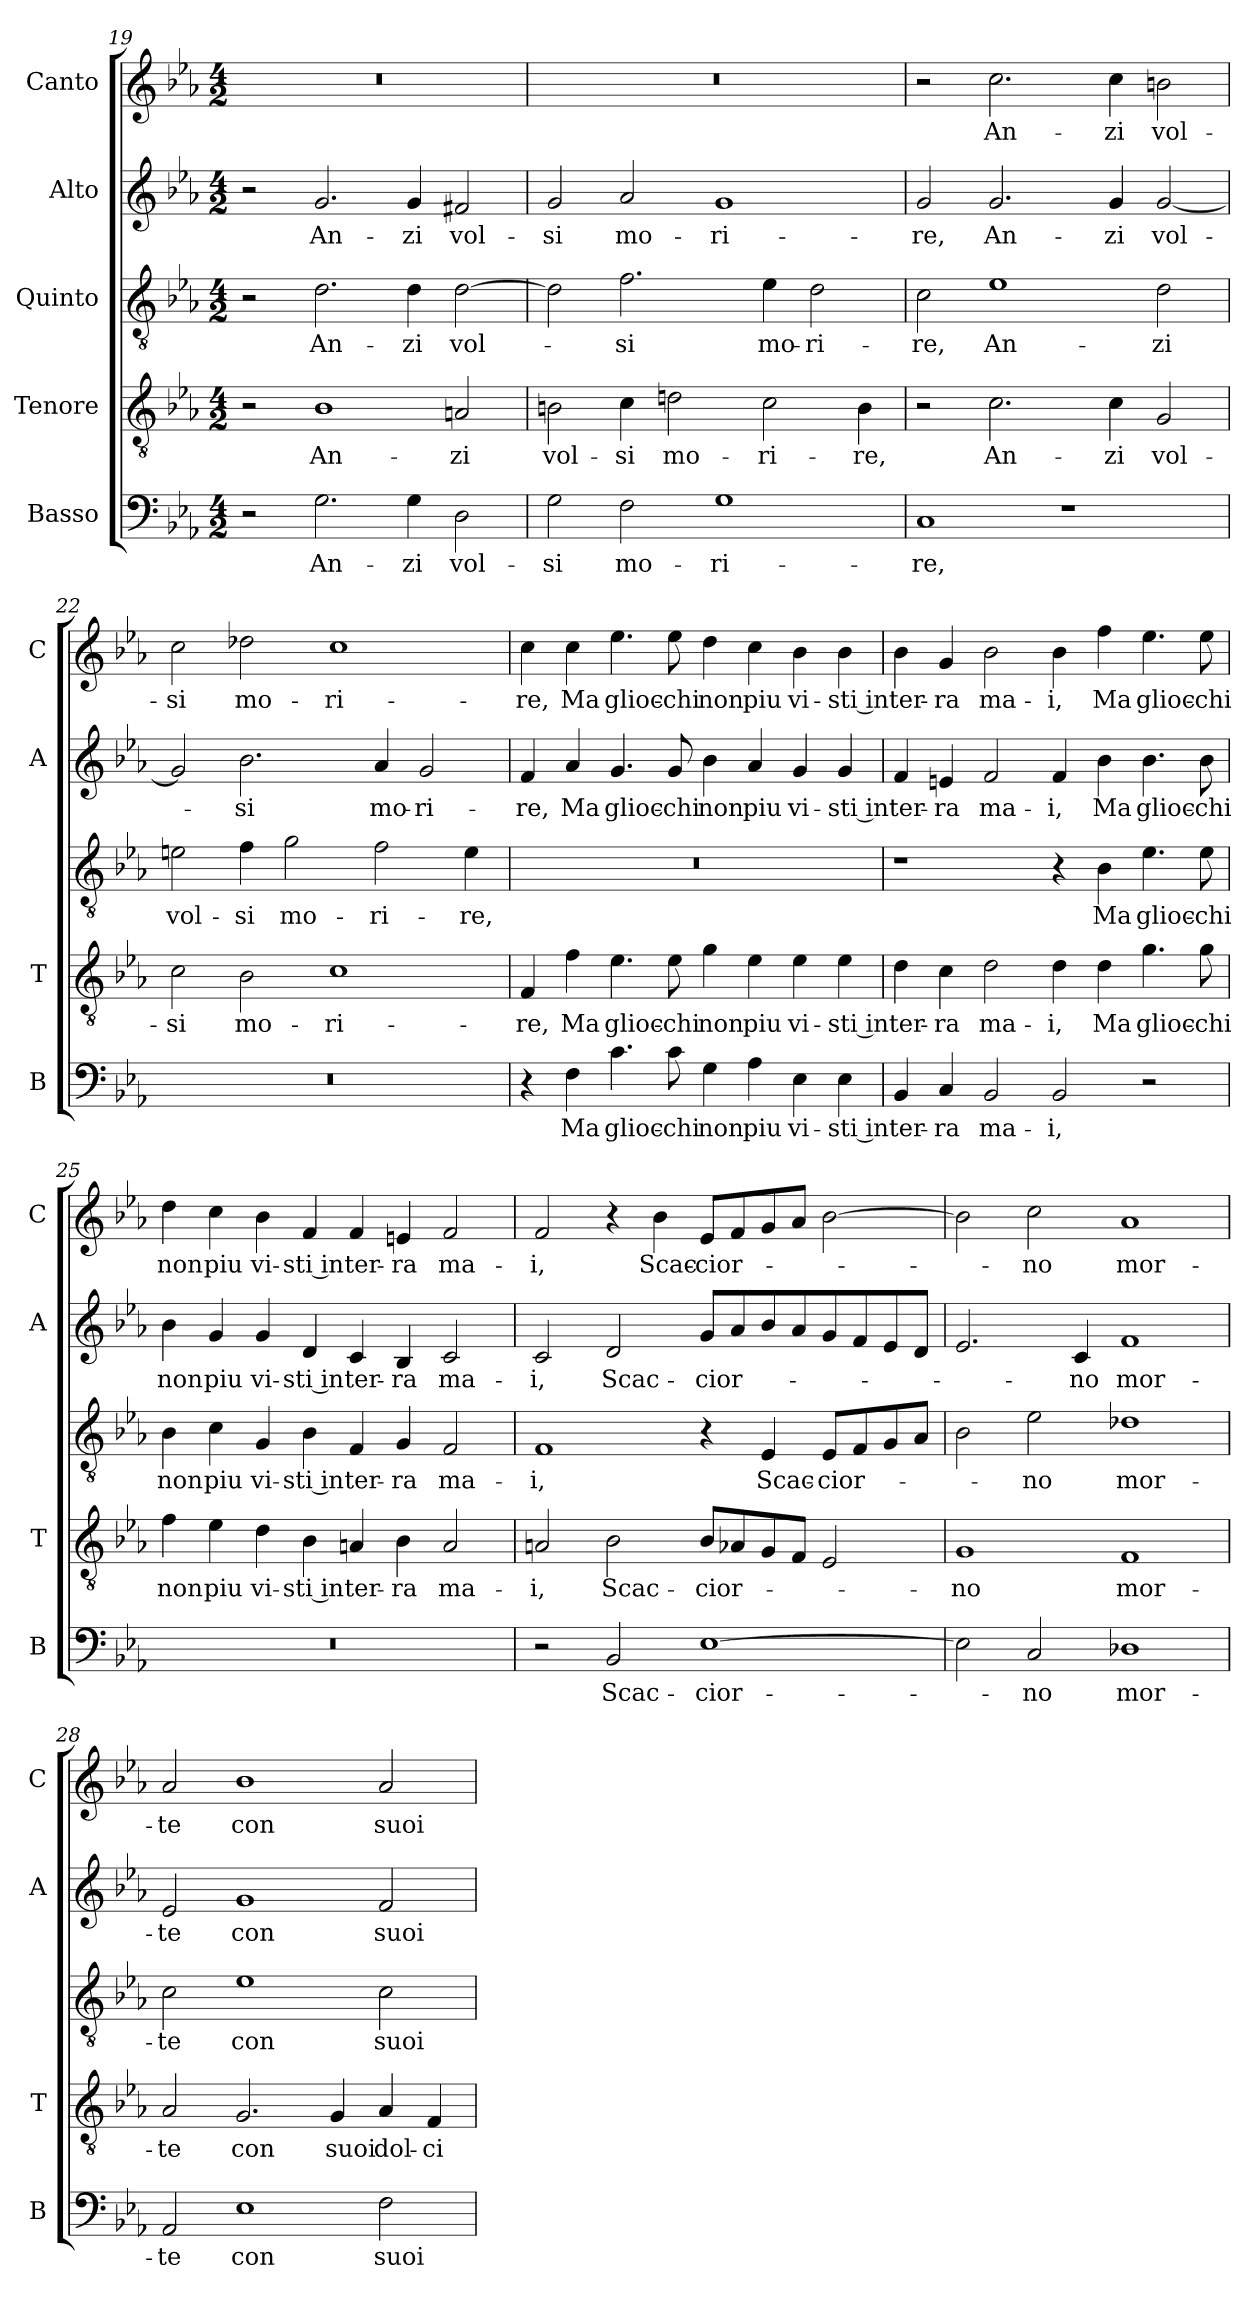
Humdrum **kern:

**kern	**text	**kern	**text	**kern	**text	**kern	**text	**kern	**text
*part5	*part5	*part4	*part4	*part3	*part3	*part2	*part2	*part1	*part1
*staff5	*staff5	*staff4	*staff4	*staff3	*staff3	*staff2	*staff2	*staff1	*staff1
*I"Basso	*	*I"Tenore	*	*I"Quinto	*	*I"Alto	*	*I"Canto	*
*I'B	*	*I'T	*	*	*	*I'A	*	*I'C	*
*clefF4	*	*clefGv2	*	*clefGv2	*	*clefG2	*	*clefG2	*
*k[b-e-a-]	*	*k[b-e-a-]	*	*k[b-e-a-]	*	*k[b-e-a-]	*	*k[b-e-a-]	*
*E-:	*	*E-:	*	*E-:	*	*E-:	*	*E-:	*
*M4/2	*	*M4/2	*	*M4/2	*	*M4/2	*	*M4/2	*
=19	=19	=19	=19	=19	=19	=19	=19	=19	=19
2r	.	2r	.	2r	.	2r	.	0r	.
!	!LO:LY:b	!	!LO:LY:b	!	!LO:LY:b	!	!LO:LY:b	!	!
2.G\	An-	1B-	An-	2.d\	An-	2.g/	An-	.	.
!	!LO:LY:b	!	!	!	!LO:LY:b	!	!LO:LY:b	!	!
4G\	-zi	.	.	4d\	-zi	4g/	-zi	.	.
!	!LO:LY:b	!	!LO:LY:b	!	!LO:LY:b	!	!LO:LY:b	!	!
2D\	vol-	2An/	-zi	[2d\	vol-	2f#X/	vol-	.	.
=20	=20	=20	=20	=20	=20	=20	=20	=20	=20
!	!LO:LY:b	!	!LO:LY:b	!	!	!	!LO:LY:b	!	!
2G\	-si	2Bn\	vol-	2d\]	.	2g/	-si	0r	.
!	!LO:LY:b	!	!LO:LY:b	!	!LO:LY:b	!	!LO:LY:b	!	!
2F\	mo-	4c\	-si	2.f\	-si	2a-/	mo-	.	.
!	!	!	!LO:LY:b	!	!	!	!	!	!
.	.	2dni\	mo-	.	.	.	.	.	.
!	!LO:LY:b	!	!	!	!	!	!LO:LY:b	!	!
1G	-ri-	.	.	.	.	1g	-ri-	.	.
!	!	!	!LO:LY:b	!	!LO:LY:b	!	!	!	!
.	.	2c\	-ri-	4e-\	mo-	.	.	.	.
!	!	!	!	!	!LO:LY:b	!	!	!	!
.	.	.	.	2d\	-ri-	.	.	.	.
!	!	!	!LO:LY:b	!	!	!	!	!	!
.	.	4B\	-re,	.	.	.	.	.	.
=21	=21	=21	=21	=21	=21	=21	=21	=21	=21
!	!LO:LY:b	!	!	!	!LO:LY:b	!	!LO:LY:b	!	!
1C	-re,	2r	.	2c\	-re,	2g/	-re,	2r	.
!	!	!	!LO:LY:b	!	!LO:LY:b	!	!LO:LY:b	!	!LO:LY:b
.	.	2.c\	An-	1e-	An-	2.g/	An-	2.cc\	An-
1r	.	.	.	.	.	.	.	.	.
!	!	!	!LO:LY:b	!	!	!	!LO:LY:b	!	!LO:LY:b
.	.	4c\	-zi	.	.	4g/	-zi	4cc\	-zi
!	!	!	!LO:LY:b	!	!LO:LY:b	!	!LO:LY:b	!	!LO:LY:b
.	.	2G/	vol-	2d\	-zi	[2g/	vol-	2bn\	vol-
=22	=22	=22	=22	=22	=22	=22	=22	=22	=22
!	!	!	!LO:LY:b	!	!LO:LY:b	!	!	!	!LO:LY:b
0r	.	2c\	-si	2en\	vol-	2g/]	.	2cc\	-si
!	!	!	!LO:LY:b	!	!LO:LY:b	!	!LO:LY:b	!	!LO:LY:b
.	.	2B-\	mo-	4f\	-si	2.b-\	-si	2dd-X\	mo-
!	!	!	!	!	!LO:LY:b	!	!	!	!
.	.	.	.	2g\	mo-	.	.	.	.
!	!	!	!LO:LY:b	!	!	!	!	!	!LO:LY:b
.	.	1c	-ri-	.	.	.	.	1cc	-ri-
!	!	!	!	!	!LO:LY:b	!	!LO:LY:b	!	!
.	.	.	.	2f\	-ri-	4a-/	mo-	.	.
!	!	!	!	!	!	!	!LO:LY:b	!	!
.	.	.	.	.	.	2g/	-ri-	.	.
!	!	!	!	!	!LO:LY:b	!	!	!	!
.	.	.	.	4e\	-re,	.	.	.	.
!!LO:LB:g=z
=23	=23	=23	=23	=23	=23	=23	=23	=23	=23
!	!	!	!LO:LY:b	!	!	!	!LO:LY:b	!	!LO:LY:b
4r	.	4F/	-re,	0r	.	4f/	-re,	4cc\	-re,
!	!LO:LY:b	!	!LO:LY:b	!	!	!	!LO:LY:b	!	!LO:LY:b
4F\	Ma	4f\	Ma	.	.	4a-/	Ma	4cc\	Ma
!	!LO:LY:b	!	!LO:LY:b	!	!	!	!LO:LY:b	!	!LO:LY:b
4.c\	glioc-	4.e-\	glioc-	.	.	4.g/	glioc-	4.ee-\	glioc-
!	!LO:LY:b	!	!LO:LY:b	!	!	!	!LO:LY:b	!	!LO:LY:b
8c\	-chi	8e-\	-chi	.	.	8g/	-chi	8ee-\	-chi
!	!LO:LY:b	!	!LO:LY:b	!	!	!	!LO:LY:b	!	!LO:LY:b
4G\	non	4g\	non	.	.	4b-\	non	4dd\	non
!	!LO:LY:b	!	!LO:LY:b	!	!	!	!LO:LY:b	!	!LO:LY:b
4A-\	piu	4e-\	piu	.	.	4a-/	piu	4cc\	piu
!	!LO:LY:b	!	!LO:LY:b	!	!	!	!LO:LY:b	!	!LO:LY:b
4E-\	vi-	4e-\	vi-	.	.	4g/	vi-	4b-\	vi-
!	!LO:LY:b	!	!LO:LY:b	!	!	!	!LO:LY:b	!	!LO:LY:b
4E-\	-sti in	4e-\	-sti in	.	.	4g/	-sti in	4b-\	-sti in
=24	=24	=24	=24	=24	=24	=24	=24	=24	=24
!	!LO:LY:b	!	!LO:LY:b	!	!	!	!LO:LY:b	!	!LO:LY:b
4BB-/	ter-	4d\	ter-	1r	.	4f/	ter-	4b-\	ter-
!	!LO:LY:b	!	!LO:LY:b	!	!	!	!LO:LY:b	!	!LO:LY:b
4C/	-ra	4c\	-ra	.	.	4en/	-ra	4g/	-ra
!	!LO:LY:b	!	!LO:LY:b	!	!	!	!LO:LY:b	!	!LO:LY:b
2BB-/	ma-	2d\	ma-	.	.	2f/	ma-	2b-\	ma-
!	!LO:LY:b	!	!LO:LY:b	!	!	!	!LO:LY:b	!	!LO:LY:b
2BB-/	-i,	4d\	-i,	4r	.	4f/	-i,	4b-\	-i,
!	!	!	!LO:LY:b	!	!LO:LY:b	!	!LO:LY:b	!	!LO:LY:b
.	.	4d\	Ma	4B-\	Ma	4b-\	Ma	4ff\	Ma
!	!	!	!LO:LY:b	!	!LO:LY:b	!	!LO:LY:b	!	!LO:LY:b
2r	.	4.g\	glioc-	4.e-\	glioc-	4.b-\	glioc-	4.ee-\	glioc-
!	!	!	!LO:LY:b	!	!LO:LY:b	!	!LO:LY:b	!	!LO:LY:b
.	.	8g\	-chi	8e-\	-chi	8b-\	-chi	8ee-\	-chi
=25	=25	=25	=25	=25	=25	=25	=25	=25	=25
!	!	!	!LO:LY:b	!	!LO:LY:b	!	!LO:LY:b	!	!LO:LY:b
0r	.	4f\	non	4B-\	non	4b-\	non	4dd\	non
!	!	!	!LO:LY:b	!	!LO:LY:b	!	!LO:LY:b	!	!LO:LY:b
.	.	4e-\	piu	4c\	piu	4g/	piu	4cc\	piu
!	!	!	!LO:LY:b	!	!LO:LY:b	!	!LO:LY:b	!	!LO:LY:b
.	.	4d\	vi-	4G/	vi-	4g/	vi-	4b-\	vi-
!	!	!	!LO:LY:b	!	!LO:LY:b	!	!LO:LY:b	!	!LO:LY:b
.	.	4B-\	-sti in	4B-\	-sti in	4d/	-sti in	4f/	-sti in
!	!	!	!LO:LY:b	!	!LO:LY:b	!	!LO:LY:b	!	!LO:LY:b
.	.	4An/	ter-	4F/	ter-	4c/	ter-	4f/	ter-
!	!	!	!LO:LY:b	!	!LO:LY:b	!	!LO:LY:b	!	!LO:LY:b
.	.	4B-\	-ra	4G/	-ra	4B-/	-ra	4en/	-ra
!	!	!	!LO:LY:b	!	!LO:LY:b	!	!LO:LY:b	!	!LO:LY:b
.	.	2A/	ma-	2F/	ma-	2c/	ma-	2f/	ma-
!!LO:LB:g=z
=26	=26	=26	=26	=26	=26	=26	=26	=26	=26
!	!	!	!LO:LY:b	!	!LO:LY:b	!	!LO:LY:b	!	!LO:LY:b
2r	.	2An/	-i,	1F	-i,	2c/	-i,	2f/	-i,
!	!LO:LY:b	!	!LO:LY:b	!	!	!	!LO:LY:b	!	!
2BB-/	Scac-	2B-\	Scac-	.	.	2d/	Scac-	4r	.
!	!	!	!	!	!	!	!	!	!LO:LY:b
.	.	.	.	.	.	.	.	4b-\	Scac-
!	!LO:LY:b	!	!LO:LY:b	!	!	!	!LO:LY:b	!	!LO:LY:b
[1E-	-cior-	8B-/L	-cior-	4r	.	8g/L	-cior-	8e-/L	-cior-
.	.	8A-X/	.	.	.	8a-/	.	8f/	.
!	!	!	!	!	!LO:LY:b	!	!	!	!
.	.	8G/	.	4E-/	Scac-	8b-/	.	8g/	.
.	.	8F/J	.	.	.	8a-/	.	8a-/J	.
!	!	!	!	!	!LO:LY:b	!	!	!	!
.	.	2E-/	.	8E-/L	-cior-	8g/	.	[2b-\	.
.	.	.	.	8F/	.	8f/	.	.	.
.	.	.	.	8G/	.	8e-/	.	.	.
.	.	.	.	8A-/J	.	8d/J	.	.	.
=27	=27	=27	=27	=27	=27	=27	=27	=27	=27
!	!	!	!LO:LY:b	!	!	!	!	!	!
2E-\]	.	1G	-no	2B-\	.	2.e-/	.	2b-\]	.
!	!LO:LY:b	!	!	!	!LO:LY:b	!	!	!	!LO:LY:b
2C/	-no	.	.	2e-\	-no	.	.	2cc\	-no
!	!	!	!	!	!	!	!LO:LY:b	!	!
.	.	.	.	.	.	4c/	-no	.	.
!	!LO:LY:b	!	!LO:LY:b	!	!LO:LY:b	!	!LO:LY:b	!	!LO:LY:b
1D-X	mor-	1F	mor-	1d-X	mor-	1f	mor-	1a-	mor-
=28	=28	=28	=28	=28	=28	=28	=28	=28	=28
!	!LO:LY:b	!	!LO:LY:b	!	!LO:LY:b	!	!LO:LY:b	!	!LO:LY:b
2AA-/	-te	2A-/	-te	2c\	-te	2e-/	-te	2a-/	-te
!	!LO:LY:b	!	!LO:LY:b	!	!LO:LY:b	!	!LO:LY:b	!	!LO:LY:b
1E-	con	2.G/	con	1e-	con	1g	con	1b-	con
!	!	!	!LO:LY:b	!	!	!	!	!	!
.	.	4G/	suoi	.	.	.	.	.	.
!	!LO:LY:b	!	!LO:LY:b	!	!LO:LY:b	!	!LO:LY:b	!	!LO:LY:b
2F\	suoi	4A-/	dol-	2c\	suoi	2f/	suoi	2a-/	suoi
!	!	!	!LO:LY:b	!	!	!	!	!	!
.	.	4F/	-ci	.	.	.	.	.	.
=	=	=	=	=	=	=	=	=	=
*-	*-	*-	*-	*-	*-	*-	*-	*-	*-
